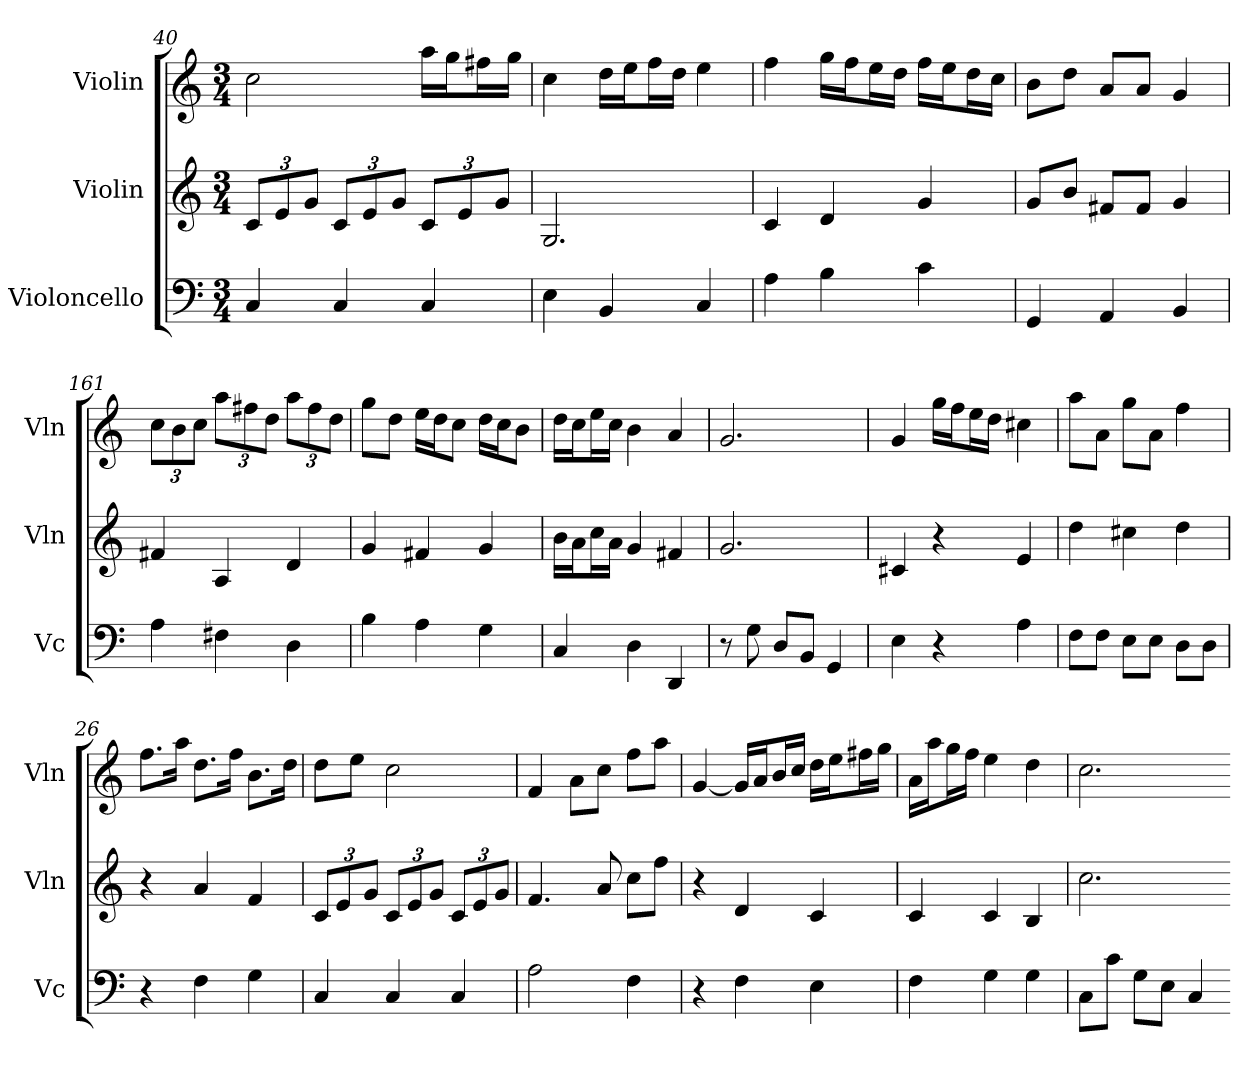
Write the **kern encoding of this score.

**kern	**kern	**kern
*part3	*part2	*part1
*staff3	*staff2	*staff1
*I"Violoncello	*I"Violin	*I"Violin
*I'Vc	*I'Vln	*I'Vln
*k[]	*k[]	*k[]
*M3/4	*M3/4	*M3/4
*MM120	*MM120	*MM120
=40	=40	=40
4C	12cL	2cc
.	12e	.
.	12gJ	.
4C	12cL	.
.	12e	.
.	12gJ	.
4C	12cL	16aaLL
.	.	16ggJ
.	12e	.
.	.	16ff#XL
.	12gJ	.
.	.	16ggJJ
=95	=95	=95
4E	2.G	4cc
4BB	.	16ddLL
.	.	16eeJ
.	.	16ffL
.	.	16ddJJ
4C	.	4ee
=171	=171	=171
4A	4c	4ff
4B	4d	16ggLL
.	.	16ffJ
.	.	16eeL
.	.	16ddJJ
4c	4g	16ffLL
.	.	16eeJ
.	.	16ddL
.	.	16ccJJ
=103	=103	=103
4GG	8gL	8bL
.	8bJ	8ddJ
4AA	8f#XL	8aL
.	8f#J	8aJ
4BB	4g	4g
=161	=161	=161
4A	4f#X	12ccL
.	.	12b
.	.	12ccJ
4F#X	4A	12aaL
.	.	12ff#X
.	.	12ddJ
4D	4d	12aaL
.	.	12ff#
.	.	12ddJ
=129	=129	=129
4B	4g	8ggL
.	.	8ddJ
4A	4f#X	16eeLL
.	.	16ddJ
.	.	8ccJ
4G	4g	16ddLL
.	.	16ccJ
.	.	8bJ
=159	=159	=159
4C	16bLL	16ddLL
.	16aJ	16ccJ
.	16ccL	16eeL
.	16aJJ	16ccJJ
4D	4g	4b
4DD	4f#X	4a
=107	=107	=107
8r	2.g	2.g
8G	.	.
8DL	.	.
8BBJ	.	.
4GG	.	.
=25	=25	=25
4E	4c#X	4g
4r	4r	16ggLL
.	.	16ffJ
.	.	16eeL
.	.	16ddJJ
4A	4e	4cc#X
=71	=71	=71
8FL	4dd	8aaL
8FJ	.	8aJ
8EL	4cc#X	8ggL
8EJ	.	8aJ
8DL	4dd	4ff
8DJ	.	.
=26	=26	=26
4r	4r	8.ffL
.	.	16aaJk
4F	4a	8.ddL
.	.	16ffJk
4G	4f	8.bL
.	.	16ddJk
=125	=125	=125
4C	12cL	8ddL
.	12e	.
.	.	8eeJ
.	12gJ	.
4C	12cL	2cc
.	12e	.
.	12gJ	.
4C	12cL	.
.	12e	.
.	12gJ	.
=73	=73	=73
2A	4.f	4f
.	.	8aL
.	8a	8ccJ
4F	8ccL	8ffL
.	8ffJ	8aaJ
=136	=136	=136
4r	4r	[4g
4F	4d	16gLL]
.	.	16aJ
.	.	16bL
.	.	16ccJJ
4E	4c	16ddLL
.	.	16eeJ
.	.	16ff#XL
.	.	16ggJJ
=23	=23	=23
4F	4c	16aLL
.	.	16aaJ
.	.	16ggL
.	.	16ffJJ
4G	4c	4ee
4G	4B	4dd
=111	=111	=111
8CL	2.cc	2.cc
8cJ	.	.
8GL	.	.
8EJ	.	.
4C	.	.
=-	=-	=-
*-	*-	*-
